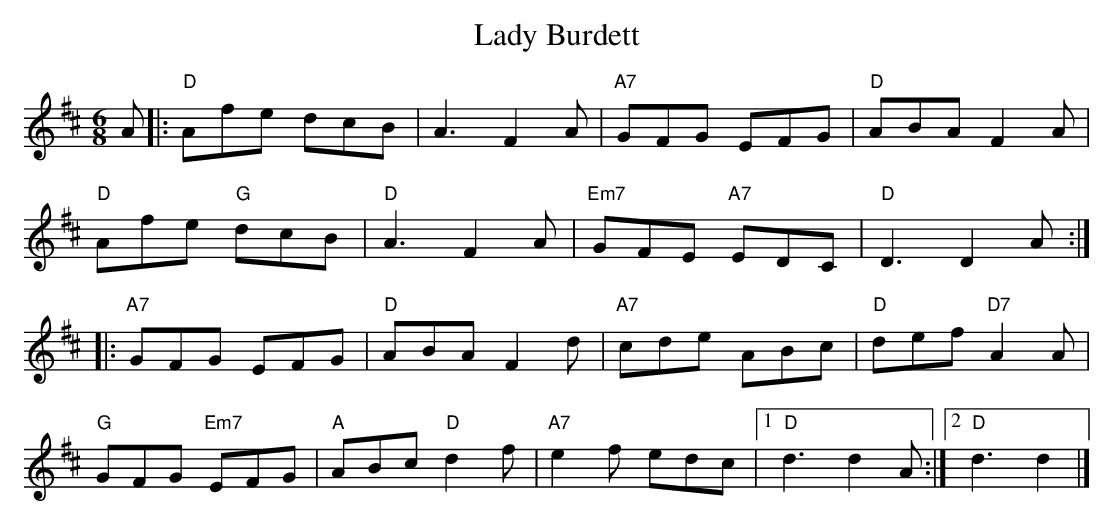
X:1
T:Lady Burdett
L:1/4
M:6/8
K:D
V:1
A/ |: "D" A/f/e/ d/c/B/ | A3/2 F A/ | "A7" G/F/G/ E/F/G/ |  "D" A/B/A/ F A/ |
"D" A/f/e/ "G" d/c/B/ | "D" A3/2 F A/ | "Em7" G/F/E/ "A7" E/D/C/ |  "D" D3/2 D A/ :|
|:"A7" G/F/G/ E/F/G/ | "D" A/B/A/ F d/ | "A7" c/d/e/ A/B/c/ |  "D" d/e/f/ "D7" A A/ |
"G" G/F/G/ "Em7" E/F/G/ | "A" A/B/c/ "D" d f/ | "A7" e f/ e/d/c/ |1  "D" d3/2 d A/ :|2 "D" d3/2 d |]
